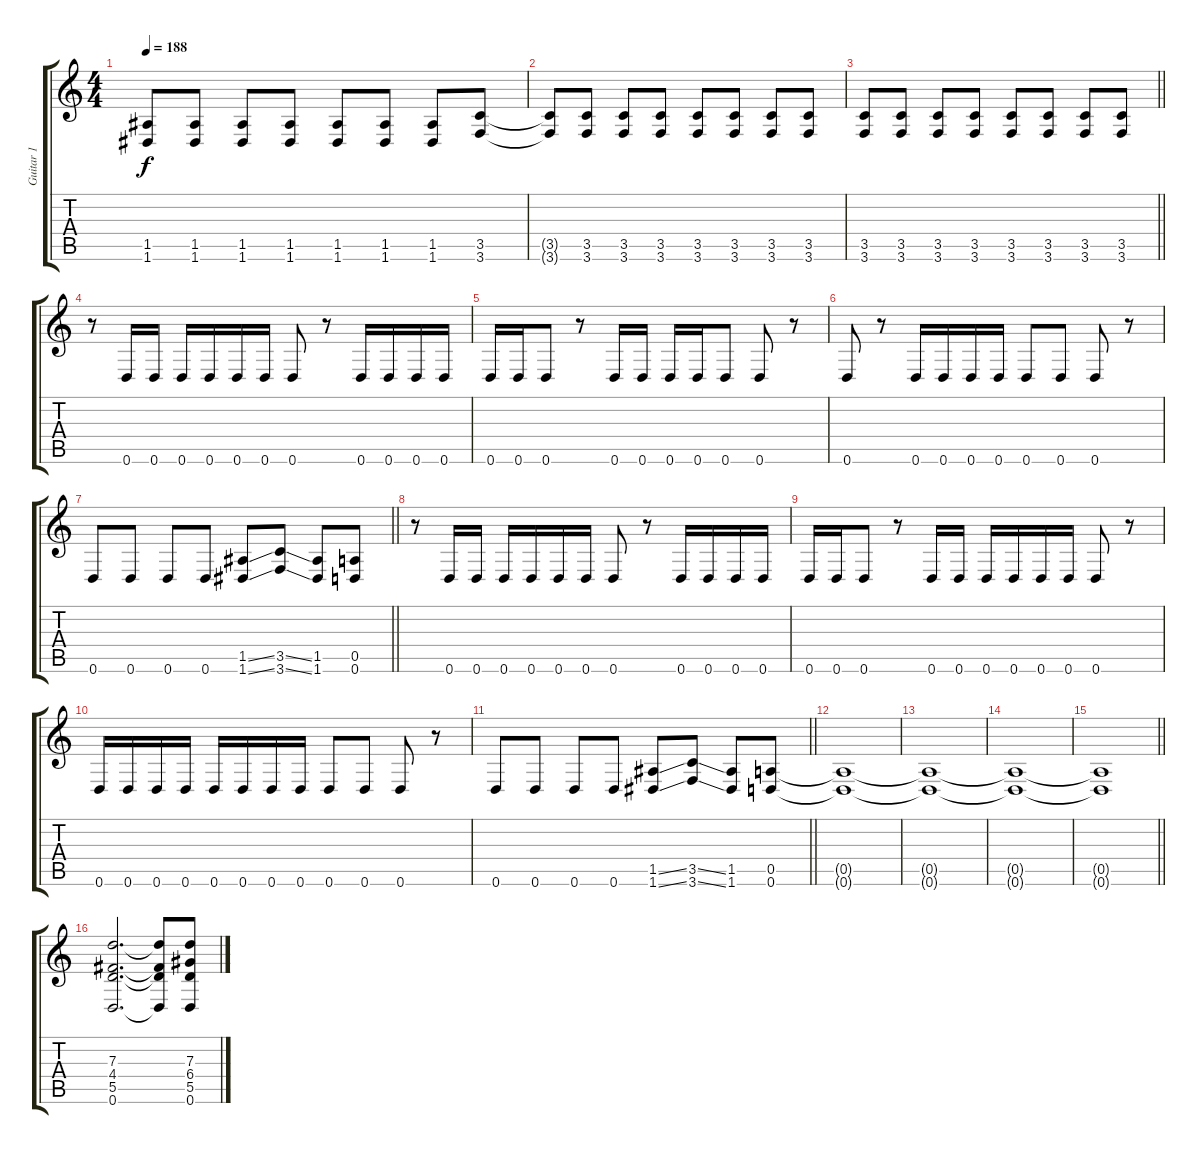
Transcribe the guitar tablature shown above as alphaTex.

\track ("Guitar 1" "Guitar 1") {instrument distortionguitar}
\staff {score tabs}
\tuning (E4 B3 G3 D3 A2 D2) {hide}
\ts (4 4)
\tempo 188
\clef g2
\ks c
(1.5 1.6).8{dy f} (1.5 1.6).8 (1.5 1.6).8 (1.5 1.6).8 (1.5 1.6).8 (1.5 1.6).8 (1.5 1.6).8 (3.5 3.6).8 |
(3.5{t} 3.6{t}).8 (3.5 3.6).8 (3.5 3.6).8 (3.5 3.6).8 (3.5 3.6).8 (3.5 3.6).8 (3.5 3.6).8 (3.5 3.6).8 |
\barLineRight lightlight
(3.5 3.6).8 (3.5 3.6).8 (3.5 3.6).8 (3.5 3.6).8 (3.5 3.6).8 (3.5 3.6).8 (3.5 3.6).8 (3.5 3.6).8 |
\section ("" "")
r.8 0.6.16 0.6.16 0.6.16 0.6.16 0.6.16 0.6.16 0.6.8 r.8 0.6.16 0.6.16 0.6.16 0.6.16 |
0.6.16 0.6.16 0.6.8 r.8 0.6.16 0.6.16 0.6.16 0.6.16 0.6.8 0.6.8 r.8 |
0.6.8 r.8 0.6.16 0.6.16 0.6.16 0.6.16 0.6.8 0.6.8 0.6.8 r.8 |
\barLineRight lightlight
0.6.8 0.6.8 0.6.8 0.6.8 (1.5{ss} 1.6{ss}).8 (3.5{ss} 3.6{ss}).8 (1.5 1.6).8 (0.5 0.6).8 |
r.8 0.6.16 0.6.16 0.6.16 0.6.16 0.6.16 0.6.16 0.6.8 r.8 0.6.16 0.6.16 0.6.16 0.6.16 |
0.6.16 0.6.16 0.6.8 r.8 0.6.16 0.6.16 0.6.16 0.6.16 0.6.16 0.6.16 0.6.8 r.8 |
0.6.16 0.6.16 0.6.16 0.6.16 0.6.16 0.6.16 0.6.16 0.6.16 0.6.8 0.6.8 0.6.8 r.8 |
\barLineRight lightlight
0.6.8 0.6.8 0.6.8 0.6.8 (1.5{ss} 1.6{ss}).8 (3.5{ss} 3.6{ss}).8 (1.5 1.6).8 (0.5 0.6).8 |
\section ("" "")
(0.5{t} 0.6{t}).1 |
(0.5{t} 0.6{t}).1 |
(0.5{t} 0.6{t}).1 |
\barLineRight lightlight
(0.5{t} 0.6{t}).1 |
(7.3 4.4 5.5 0.6).2{d} (7.3{t} 4.4{t} 5.5{t} 0.6{t}).8 (7.3 6.4 5.5 0.6).8
